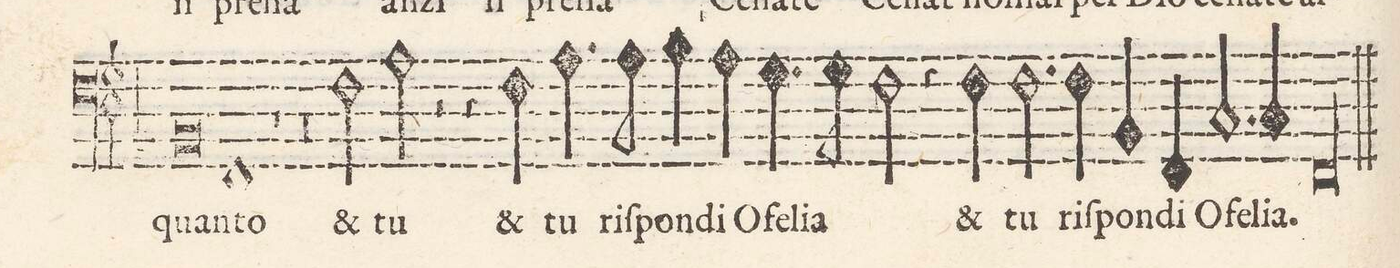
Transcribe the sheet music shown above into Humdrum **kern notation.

**kern	**text
*I"BASSO	*
*clefF4	*
*k[b-]	*
*met(C)	*
*M2/1	*
0BB-	quan-
=35-	=35-
1FF	-to
1r	.
=36-	=36-
0r	.
=37-	=37-
2F\	&
2A\	tu
2r	.
4r	.
4F\	&
=38-	=38-
4.A\	tu
8A\	riſ-
4B-\	-pon-
4A\	-di O-
4.G\	-fe-
8G\	-li-
2F\	-a
=39-	=39-
4r	.
4F\	&
2.F\	tu
4F\	riſ-
4BB-/	-pon-
4FF/	-di O-
=40-	=40-
2.C/	-fe-
4C/	-li-
1FFl	-a.
==	==
*-	*-
